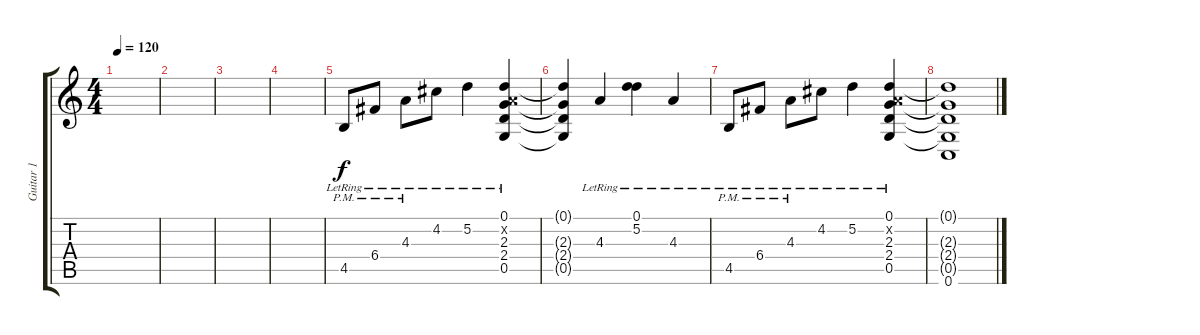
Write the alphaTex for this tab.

\track ("Guitar 1" "Guitar 1") {instrument electricguitarclean}
\staff {score tabs}
\tuning (D4 A3 F3 C3 G2 C2) {hide}
\ts (4 4)
\tempo 120
\clef g2
\ks c
|
|
|
|
4.5{pm lr}.8{instrument electricguitarclean} 6.4{pm lr}.8 4.3{pm lr}.8 4.2{lr}.8 5.2{lr}.4 (0.1{lr} 0.2{x} 2.3{lr} 2.4{lr} 0.5{lr}).4 |
(0.1{t} 2.3{t} 2.4{t} 0.5{t}).4 4.3{lr}.4 (0.1{lr} 5.2{lr}).4 4.3{lr}.4 |
4.5{pm lr}.8 6.4{pm lr}.8 4.3{pm lr}.8 4.2{lr}.8 5.2{lr}.4 (0.1{lr} 0.2{x} 2.3{lr} 2.4{lr} 0.5{lr}).4 |
(0.1{t} 2.3{t} 2.4{t} 0.5{t} 0.6).1
